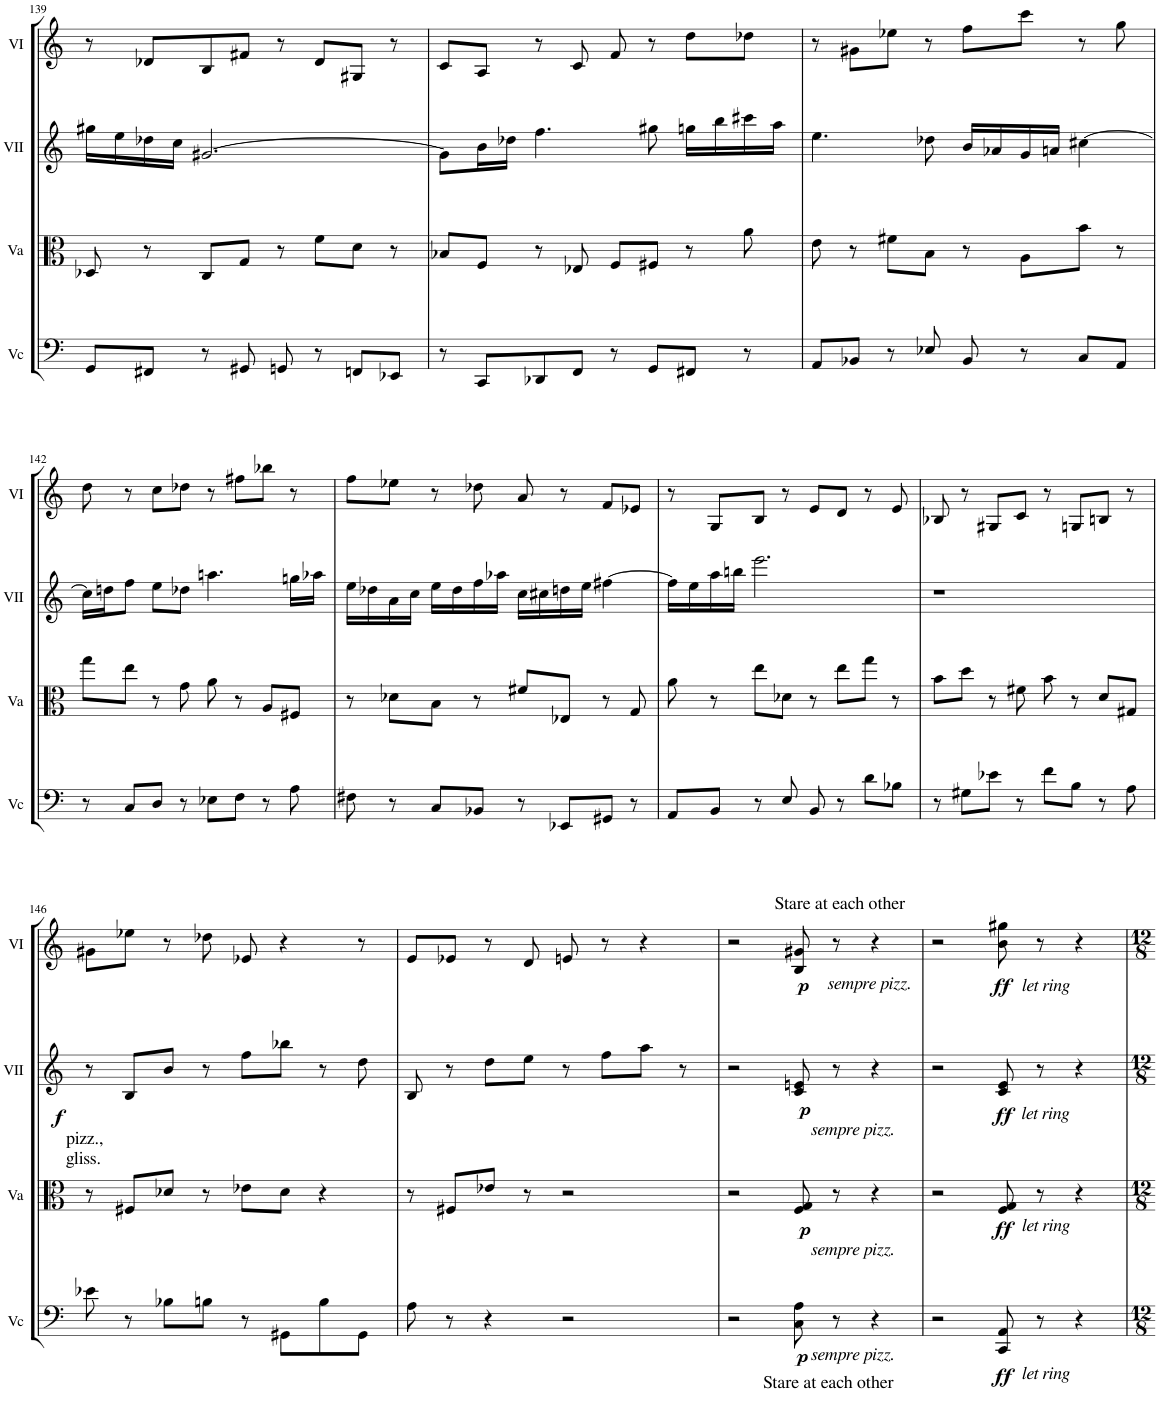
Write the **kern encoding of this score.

**kern	**dynam	**kern	**dynam	**kern	**dynam	**kern	**dynam
*part4	*part4	*part3	*part3	*part2	*part2	*part1	*part1
*staff4	*staff4	*staff3	*staff3	*staff2	*staff2	*staff1	*staff1
*I"Vc	*	*I"Va	*	*I"VII	*	*I"VI	*
*I'Vc	*	*I'Va	*	*I'VII	*	*I'VI	*
!!LO:PB:g=z
*clefF4	*	*clefC3	*	*clefG2	*	*clefG2	*
*k[]	*	*k[]	*	*k[]	*	*k[]	*
*M4/4	*	*M4/4	*	*M4/4	*	*M4/4	*
=139	=139	=139	=139	=139	=139	=139	=139
8GG/L	.	8D-X/	.	16gg#X\LL	.	8r	.
.	.	.	.	16ee\	.	.	.
8FF#X/J	.	8r	.	16dd-X\	.	8d-X/L	.
.	.	.	.	16cc\JJ	.	.	.
8r	.	8C/L	.	[2.g#X/	.	8B/	.
8GG#X/	.	8G/J	.	.	.	8f#X/J	.
8GGn/	.	8r	.	.	.	8r	.
8r	.	8f\L	.	.	.	8d-/L	.
8FFn/L	.	8d\J	.	.	.	8G#X/J	.
8EE-X/J	.	8r	.	.	.	8r	.
=140	=140	=140	=140	=140	=140	=140	=140
8r	.	8B-X/L	.	8g#\L]	.	8c/L	.
8CC/L	.	8F/J	.	16b\L	.	8A/J	.
.	.	.	.	16dd-X\JJ	.	.	.
8DD-X/	.	8r	.	4.ff\	.	8r	.
8FF/J	.	8E-X/	.	.	.	8c/	.
8r	.	8F/L	.	.	.	8f/	.
8GG/L	.	8F#X/J	.	8gg#X\	.	8r	.
8FF#X/J	.	8r	.	16ggn\LL	.	8dd\L	.
.	.	.	.	16bb\	.	.	.
8r	.	8a\	.	16ccc#X\	.	8dd-X\J	.
.	.	.	.	16aa\JJ	.	.	.
=141	=141	=141	=141	=141	=141	=141	=141
8AA/L	.	8e\	.	4.ee\	.	8r	.
8BB-X/J	.	8r	.	.	.	8g#X\L	.
8r	.	8f#X\L	.	.	.	8ee-X\J	.
8E-X/	.	8B\J	.	8dd-X\	.	8r	.
8BB-/	.	8r	.	16b/LL	.	8ff\L	.
.	.	.	.	16a-X/	.	.	.
8r	.	8A\L	.	16g/	.	8ccc\J	.
.	.	.	.	16an/JJ	.	.	.
8C/L	.	8b\J	.	[4cc#X\	.	8r	.
8AA/J	.	8r	.	.	.	8gg\	.
!!LO:LB:g=z
=142	=142	=142	=142	=142	=142	=142	=142
8r	.	8gg\L	.	16cc#\LL]	.	8dd\	.
.	.	.	.	16ddn\J	.	.	.
8C/L	.	8ee\J	.	8ff\J	.	8r	.
8D/J	.	8r	.	8ee\L	.	8cc\L	.
8r	.	8g\	.	8dd-X\J	.	8dd-X\J	.
8E-X\L	.	8a\	.	4.aan\	.	8r	.
8F\J	.	8r	.	.	.	8ff#X\L	.
8r	.	8A/L	.	.	.	8bb-X\J	.
8A\	.	8F#X/J	.	16ggn\LL	.	8r	.
.	.	.	.	16aa-X\JJ	.	.	.
=143	=143	=143	=143	=143	=143	=143	=143
8F#X\	.	8r	.	16ee\LL	.	8ff\L	.
.	.	.	.	16dd-X\	.	.	.
8r	.	8d-X\L	.	16a\	.	8ee-X\J	.
.	.	.	.	16cc\JJ	.	.	.
8C/L	.	8B\J	.	16ee\LL	.	8r	.
.	.	.	.	16dd-\	.	.	.
8BB-X/J	.	8r	.	16ff\	.	8dd-X\	.
.	.	.	.	16aa-X\JJ	.	.	.
8r	.	8f#X/L	.	16cc\LL	.	8a/	.
.	.	.	.	16cc#X\	.	.	.
8EE-X/L	.	8E-X/J	.	16ddn\	.	8r	.
.	.	.	.	16ee\JJ	.	.	.
8GG#X/J	.	8r	.	[4ff#X\	.	8f/L	.
8r	.	8G/	.	.	.	8e-X/J	.
=144	=144	=144	=144	=144	=144	=144	=144
8AA/L	.	8a\	.	16ff#\LL]	.	8r	.
.	.	.	.	16ee\	.	.	.
8BB/J	.	8r	.	16aa\	.	8G/L	.
.	.	.	.	16bbn\JJ	.	.	.
8r	.	8ee\L	.	2.eee\	.	8B/J	.
8E/	.	8d-X\J	.	.	.	8r	.
8BB/	.	8r	.	.	.	8e/L	.
8r	.	8ee\L	.	.	.	8d/J	.
8d\L	.	8gg\J	.	.	.	8r	.
8B-X\J	.	8r	.	.	.	8e/	.
=145	=145	=145	=145	=145	=145	=145	=145
8r	.	8b\L	.	1r	.	8B-X/	.
8G#X\L	.	8dd\J	.	.	.	8r	.
8e-X\J	.	8r	.	.	.	8G#X/L	.
8r	.	8f#X\	.	.	.	8c/J	.
8f\L	.	8b\	.	.	.	8r	.
8B\J	.	8r	.	.	.	8Gn/L	.
8r	.	8d/L	.	.	.	8Bn/J	.
8A\	.	8G#X/J	.	.	.	8r	.
!!LO:LB:g=z
=146	=146	=146	=146	=146	=146	=146	=146
!	!	!	!	!	!LO:DY:b	!	!
8e-X\	.	8r	.	8r	f	8g#X\L	.
!	!	!	!	!LO:TX:b:t=pizz.,	!	!	!
!	!	!	!	!LO:TX:b:t=gliss.	!	!	!
8r	.	8F#X/L	.	8B/L	.	8ee-X\J	.
8B-X\L	.	8d-X/J	.	8b/J	.	8r	.
8Bn\J	.	8r	.	8r	.	8dd-X\	.
8r	.	8e-X\L	.	8ff\L	.	8e-X/	.
8GG#X\L	.	8d-\J	.	8bb-X\J	.	4r	.
8B\	.	4r	.	8r	.	.	.
8GG#\J	.	.	.	8dd\	.	8r	.
=147	=147	=147	=147	=147	=147	=147	=147
8A\	.	8r	.	8B/	.	8e/L	.
8r	.	8F#X/L	.	8r	.	8e-X/J	.
4r	.	8e-X/J	.	8dd\L	.	8r	.
.	.	8r	.	8ee\J	.	8d/	.
2r	.	2r	.	8r	.	8en/	.
.	.	.	.	8ff\L	.	8r	.
.	.	.	.	8aa\J	.	4r	.
.	.	.	.	8r	.	.	.
=148	=148	=148	=148	=148	=148	=148	=148
!	!	!	!	!	!	!LO:TX:a:t=Stare at each other	!
!	!	!	!	!	!	!LO:TX:b:i:t=sempre pizz.	!
2r	.	2r	.	2r	.	2r	.
!	!	!	!	!LO:TX:b:i:t=sempre pizz.	!	!	!
!	!	!LO:TX:b:i:t=sempre pizz.	!	!	!	!	!
!LO:TX:b:i:t=sempre pizz.	!	!	!	!	!	!	!
!LO:TX:b:t=Stare at each other	!	!	!	!	!	!	!
!	!LO:DY:b	!	!LO:DY:b	!	!LO:DY:b	!	!LO:DY:b
8C\ 8A\	p	8F/ 8G/	p	8c/ 8en/	p	8B/ 8g#X/	p
8r	.	8r	.	8r	.	8r	.
4r	.	4r	.	4r	.	4r	.
=149	=149	=149	=149	=149	=149	=149	=149
2r	.	2r	.	2r	.	2r	.
!	!LO:DY:b	!	!LO:DY:b	!	!LO:DY:b	!	!LO:DY:b
8CC/ 8AA/	ff	8F/ 8G/	ff	8c/ 8e/	ff	8b\ 8gg#X\	ff
!	!	!	!	!	!	!LO:TX:b:i:t=let ring	!
!	!	!	!	!LO:TX:b:i:t=let ring	!	!	!
!	!	!LO:TX:b:i:t=let ring	!	!	!	!	!
!LO:TX:b:i:t=let ring	!	!	!	!	!	!	!
8r	.	8r	.	8r	.	8r	.
4r	.	4r	.	4r	.	4r	.
=	=	=	=	=	=	=	=
*-	*-	*-	*-	*-	*-	*-	*-
